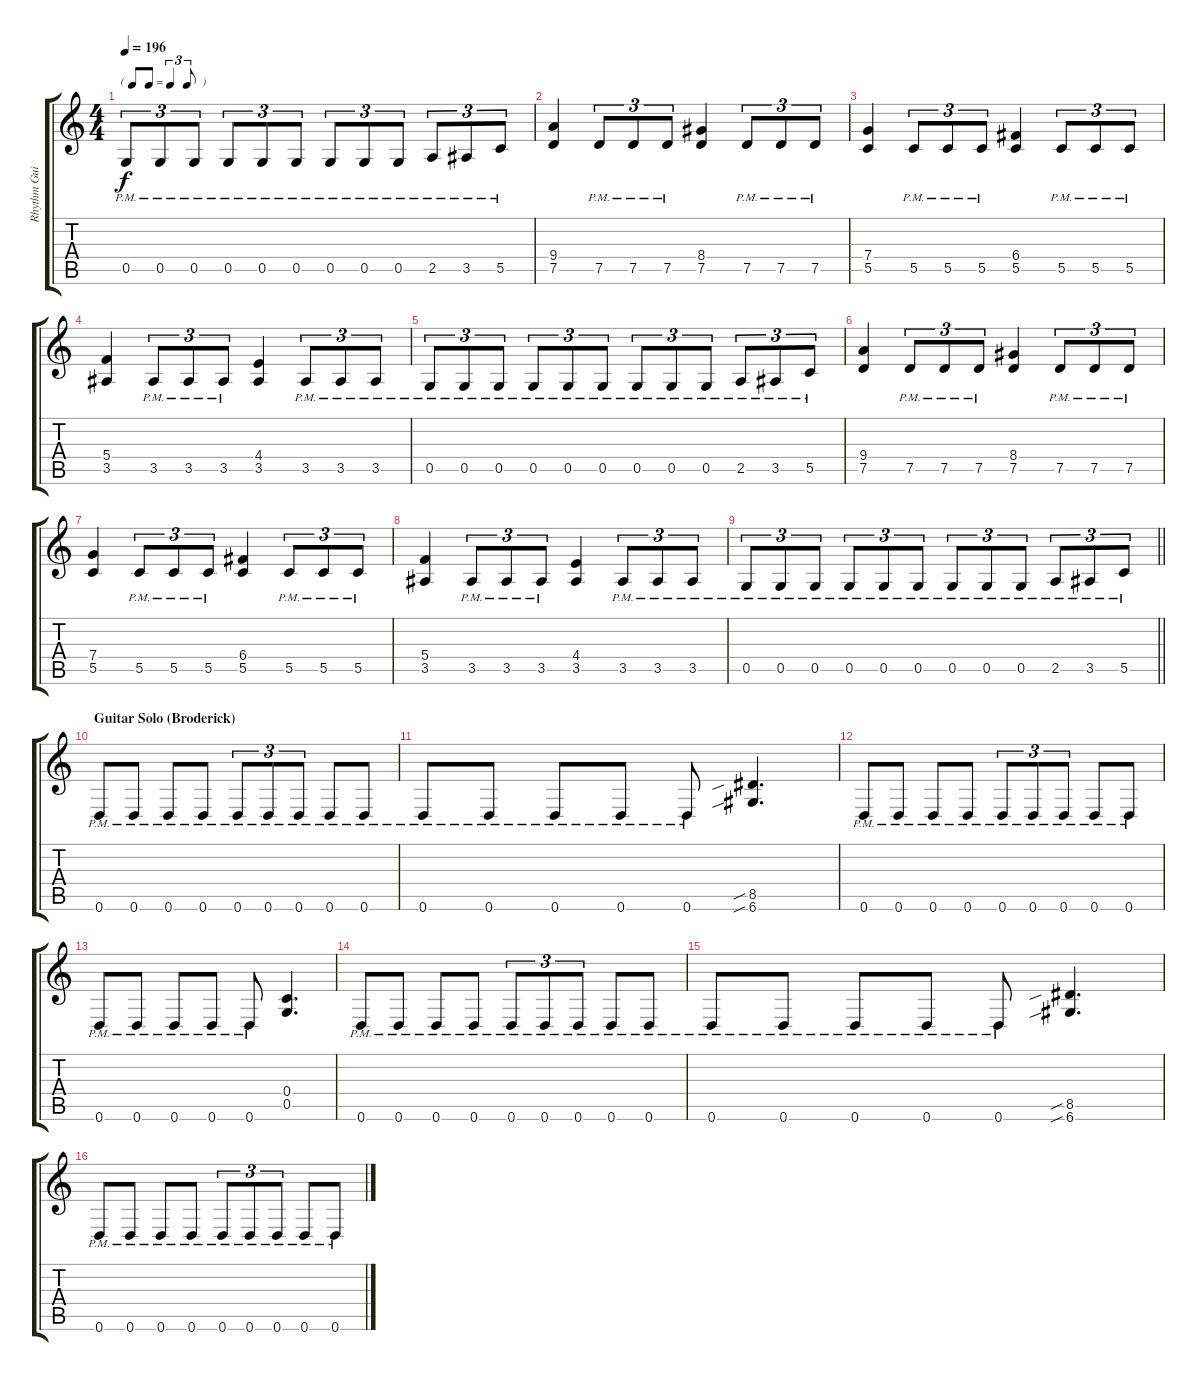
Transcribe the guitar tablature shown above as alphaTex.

\track ("Rhythm Guitar 2" "Rhythm Gui") {instrument distortionguitar}
\staff {score tabs}
\tuning (D4 A3 F3 C3 G2 D2) {hide}
\ts (4 4)
\tf triplet8th
\tempo 196
\clef g2
\ks c
0.5{pm}.8{tu (3 2) dy f} 0.5{pm}.8{tu (3 2)} 0.5{pm}.8{tu (3 2)} 0.5{pm}.8{tu (3 2)} 0.5{pm}.8{tu (3 2)} 0.5{pm}.8{tu (3 2)} 0.5{pm}.8{tu (3 2)} 0.5{pm}.8{tu (3 2)} 0.5{pm}.8{tu (3 2)} 2.5{pm}.8{tu (3 2)} 3.5{pm}.8{tu (3 2)} 5.5{pm}.8{tu (3 2)} |
(9.4 7.5).4 7.5{pm}.8{tu (3 2)} 7.5{pm}.8{tu (3 2)} 7.5{pm}.8{tu (3 2)} (8.4 7.5).4 7.5{pm}.8{tu (3 2)} 7.5{pm}.8{tu (3 2)} 7.5{pm}.8{tu (3 2)} |
(7.4 5.5).4 5.5{pm}.8{tu (3 2)} 5.5{pm}.8{tu (3 2)} 5.5{pm}.8{tu (3 2)} (6.4 5.5).4 5.5{pm}.8{tu (3 2)} 5.5{pm}.8{tu (3 2)} 5.5{pm}.8{tu (3 2)} |
(5.4 3.5).4 3.5{pm}.8{tu (3 2)} 3.5{pm}.8{tu (3 2)} 3.5{pm}.8{tu (3 2)} (4.4 3.5).4 3.5{pm}.8{tu (3 2)} 3.5{pm}.8{tu (3 2)} 3.5{pm}.8{tu (3 2)} |
0.5{pm}.8{tu (3 2)} 0.5{pm}.8{tu (3 2)} 0.5{pm}.8{tu (3 2)} 0.5{pm}.8{tu (3 2)} 0.5{pm}.8{tu (3 2)} 0.5{pm}.8{tu (3 2)} 0.5{pm}.8{tu (3 2)} 0.5{pm}.8{tu (3 2)} 0.5{pm}.8{tu (3 2)} 2.5{pm}.8{tu (3 2)} 3.5{pm}.8{tu (3 2)} 5.5{pm}.8{tu (3 2)} |
(9.4 7.5).4 7.5{pm}.8{tu (3 2)} 7.5{pm}.8{tu (3 2)} 7.5{pm}.8{tu (3 2)} (8.4 7.5).4 7.5{pm}.8{tu (3 2)} 7.5{pm}.8{tu (3 2)} 7.5{pm}.8{tu (3 2)} |
(7.4 5.5).4 5.5{pm}.8{tu (3 2)} 5.5{pm}.8{tu (3 2)} 5.5{pm}.8{tu (3 2)} (6.4 5.5).4 5.5{pm}.8{tu (3 2)} 5.5{pm}.8{tu (3 2)} 5.5{pm}.8{tu (3 2)} |
(5.4 3.5).4 3.5{pm}.8{tu (3 2)} 3.5{pm}.8{tu (3 2)} 3.5{pm}.8{tu (3 2)} (4.4 3.5).4 3.5{pm}.8{tu (3 2)} 3.5{pm}.8{tu (3 2)} 3.5{pm}.8{tu (3 2)} |
\barLineRight lightlight
0.5{pm}.8{tu (3 2)} 0.5{pm}.8{tu (3 2)} 0.5{pm}.8{tu (3 2)} 0.5{pm}.8{tu (3 2)} 0.5{pm}.8{tu (3 2)} 0.5{pm}.8{tu (3 2)} 0.5{pm}.8{tu (3 2)} 0.5{pm}.8{tu (3 2)} 0.5{pm}.8{tu (3 2)} 2.5{pm}.8{tu (3 2)} 3.5{pm}.8{tu (3 2)} 5.5{pm}.8{tu (3 2)} |
\section ("" "Guitar Solo (Broderick)")
0.6{pm}.8 0.6{pm}.8 0.6{pm}.8 0.6{pm}.8 0.6{pm}.8{tu (3 2)} 0.6{pm}.8{tu (3 2)} 0.6{pm}.8{tu (3 2)} 0.6{pm}.8 0.6{pm}.8 |
0.6{pm}.8 0.6{pm}.8 0.6{pm}.8 0.6{pm}.8 0.6{pm}.8 (8.5{sib} 6.6{sib}).4{d} |
0.6{pm}.8 0.6{pm}.8 0.6{pm}.8 0.6{pm}.8 0.6{pm}.8{tu (3 2)} 0.6{pm}.8{tu (3 2)} 0.6{pm}.8{tu (3 2)} 0.6{pm}.8 0.6{pm}.8 |
0.6{pm}.8 0.6{pm}.8 0.6{pm}.8 0.6{pm}.8 0.6{pm}.8 (0.4 0.5).4{d} |
0.6{pm}.8 0.6{pm}.8 0.6{pm}.8 0.6{pm}.8 0.6{pm}.8{tu (3 2)} 0.6{pm}.8{tu (3 2)} 0.6{pm}.8{tu (3 2)} 0.6{pm}.8 0.6{pm}.8 |
0.6{pm}.8 0.6{pm}.8 0.6{pm}.8 0.6{pm}.8 0.6{pm}.8 (8.5{sib} 6.6{sib}).4{d} |
0.6{pm}.8 0.6{pm}.8 0.6{pm}.8 0.6{pm}.8 0.6{pm}.8{tu (3 2)} 0.6{pm}.8{tu (3 2)} 0.6{pm}.8{tu (3 2)} 0.6{pm}.8 0.6{pm}.8
